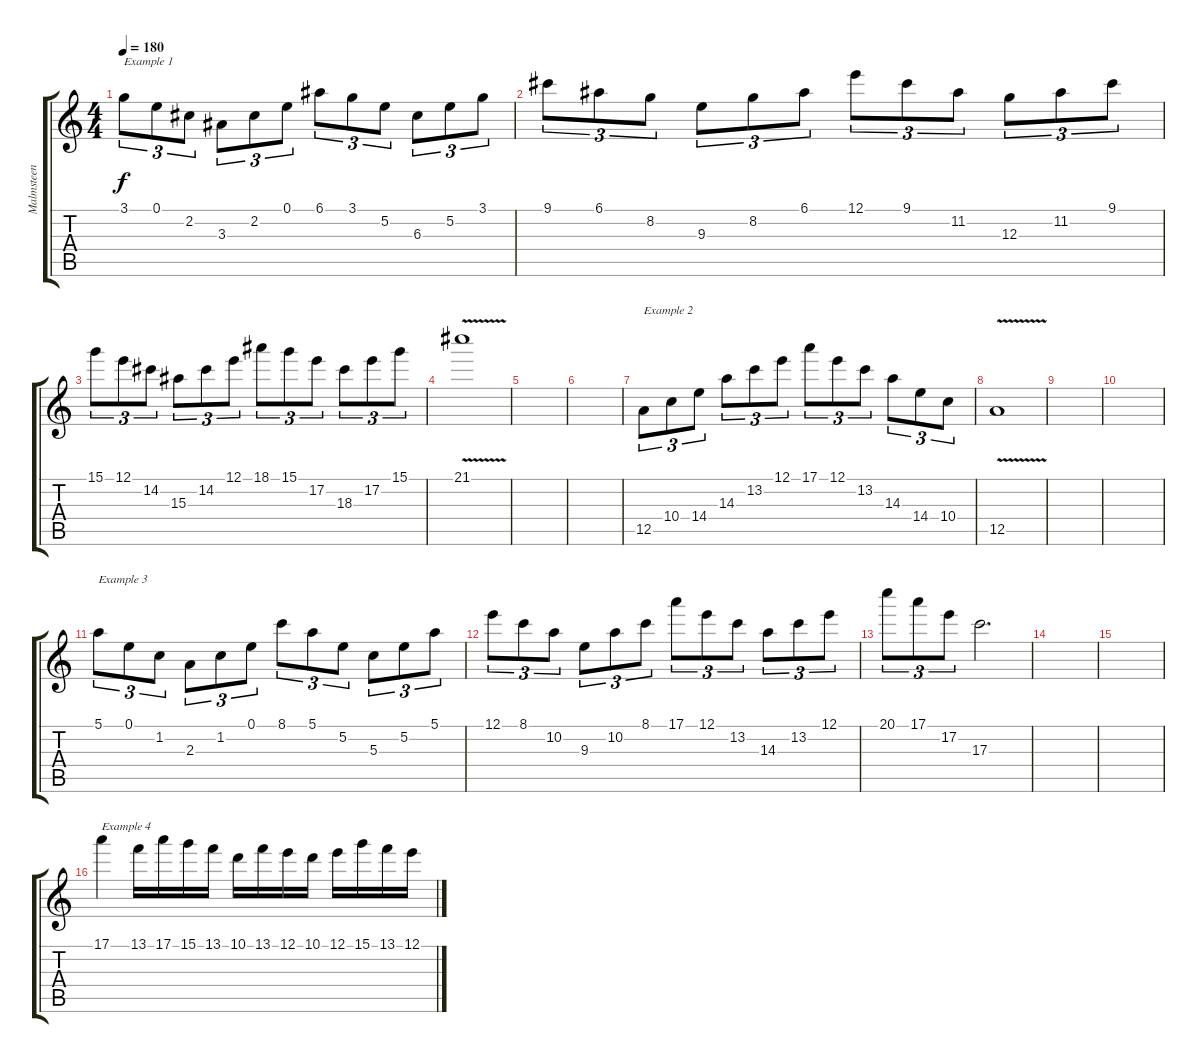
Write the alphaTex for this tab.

\track ("Malmsteen" "Malmsteen") {instrument distortionguitar}
\staff {score tabs}
\tuning (E4 B3 G3 D3 A2 E2) {hide}
\ts (4 4)
\tempo 180
\clef g2
\ks c
3.1.8{tu (3 2) txt "Example 1" dy f instrument distortionguitar} 0.1.8{tu (3 2)} 2.2.8{tu (3 2)} 3.3.8{tu (3 2)} 2.2.8{tu (3 2)} 0.1.8{tu (3 2)} 6.1.8{tu (3 2)} 3.1.8{tu (3 2)} 5.2.8{tu (3 2)} 6.3.8{tu (3 2)} 5.2.8{tu (3 2)} 3.1.8{tu (3 2)} |
9.1.8{tu (3 2)} 6.1.8{tu (3 2)} 8.2.8{tu (3 2)} 9.3.8{tu (3 2)} 8.2.8{tu (3 2)} 6.1.8{tu (3 2)} 12.1.8{tu (3 2)} 9.1.8{tu (3 2)} 11.2.8{tu (3 2)} 12.3.8{tu (3 2)} 11.2.8{tu (3 2)} 9.1.8{tu (3 2)} |
15.1.8{tu (3 2)} 12.1.8{tu (3 2)} 14.2.8{tu (3 2)} 15.3.8{tu (3 2)} 14.2.8{tu (3 2)} 12.1.8{tu (3 2)} 18.1.8{tu (3 2)} 15.1.8{tu (3 2)} 17.2.8{tu (3 2)} 18.3.8{tu (3 2)} 17.2.8{tu (3 2)} 15.1.8{tu (3 2)} |
21.1{v}.1 |
|
|
12.5.8{tu (3 2) txt "Example 2"} 10.4.8{tu (3 2)} 14.4.8{tu (3 2)} 14.3.8{tu (3 2)} 13.2.8{tu (3 2)} 12.1.8{tu (3 2)} 17.1.8{tu (3 2)} 12.1.8{tu (3 2)} 13.2.8{tu (3 2)} 14.3.8{tu (3 2)} 14.4.8{tu (3 2)} 10.4.8{tu (3 2)} |
12.5{v}.1 |
|
|
5.1.8{tu (3 2) txt "Example 3"} 0.1.8{tu (3 2)} 1.2.8{tu (3 2)} 2.3.8{tu (3 2)} 1.2.8{tu (3 2)} 0.1.8{tu (3 2)} 8.1.8{tu (3 2)} 5.1.8{tu (3 2)} 5.2.8{tu (3 2)} 5.3.8{tu (3 2)} 5.2.8{tu (3 2)} 5.1.8{tu (3 2)} |
12.1.8{tu (3 2)} 8.1.8{tu (3 2)} 10.2.8{tu (3 2)} 9.3.8{tu (3 2)} 10.2.8{tu (3 2)} 8.1.8{tu (3 2)} 17.1.8{tu (3 2)} 12.1.8{tu (3 2)} 13.2.8{tu (3 2)} 14.3.8{tu (3 2)} 13.2.8{tu (3 2)} 12.1.8{tu (3 2)} |
20.1.8{tu (3 2)} 17.1.8{tu (3 2)} 17.2.8{tu (3 2)} 17.3.2{d} |
|
|
17.1.4{txt "Example 4"} 13.1.16 17.1.16 15.1.16 13.1.16 10.1.16 13.1.16 12.1.16 10.1.16 12.1.16 15.1.16 13.1.16 12.1.16
